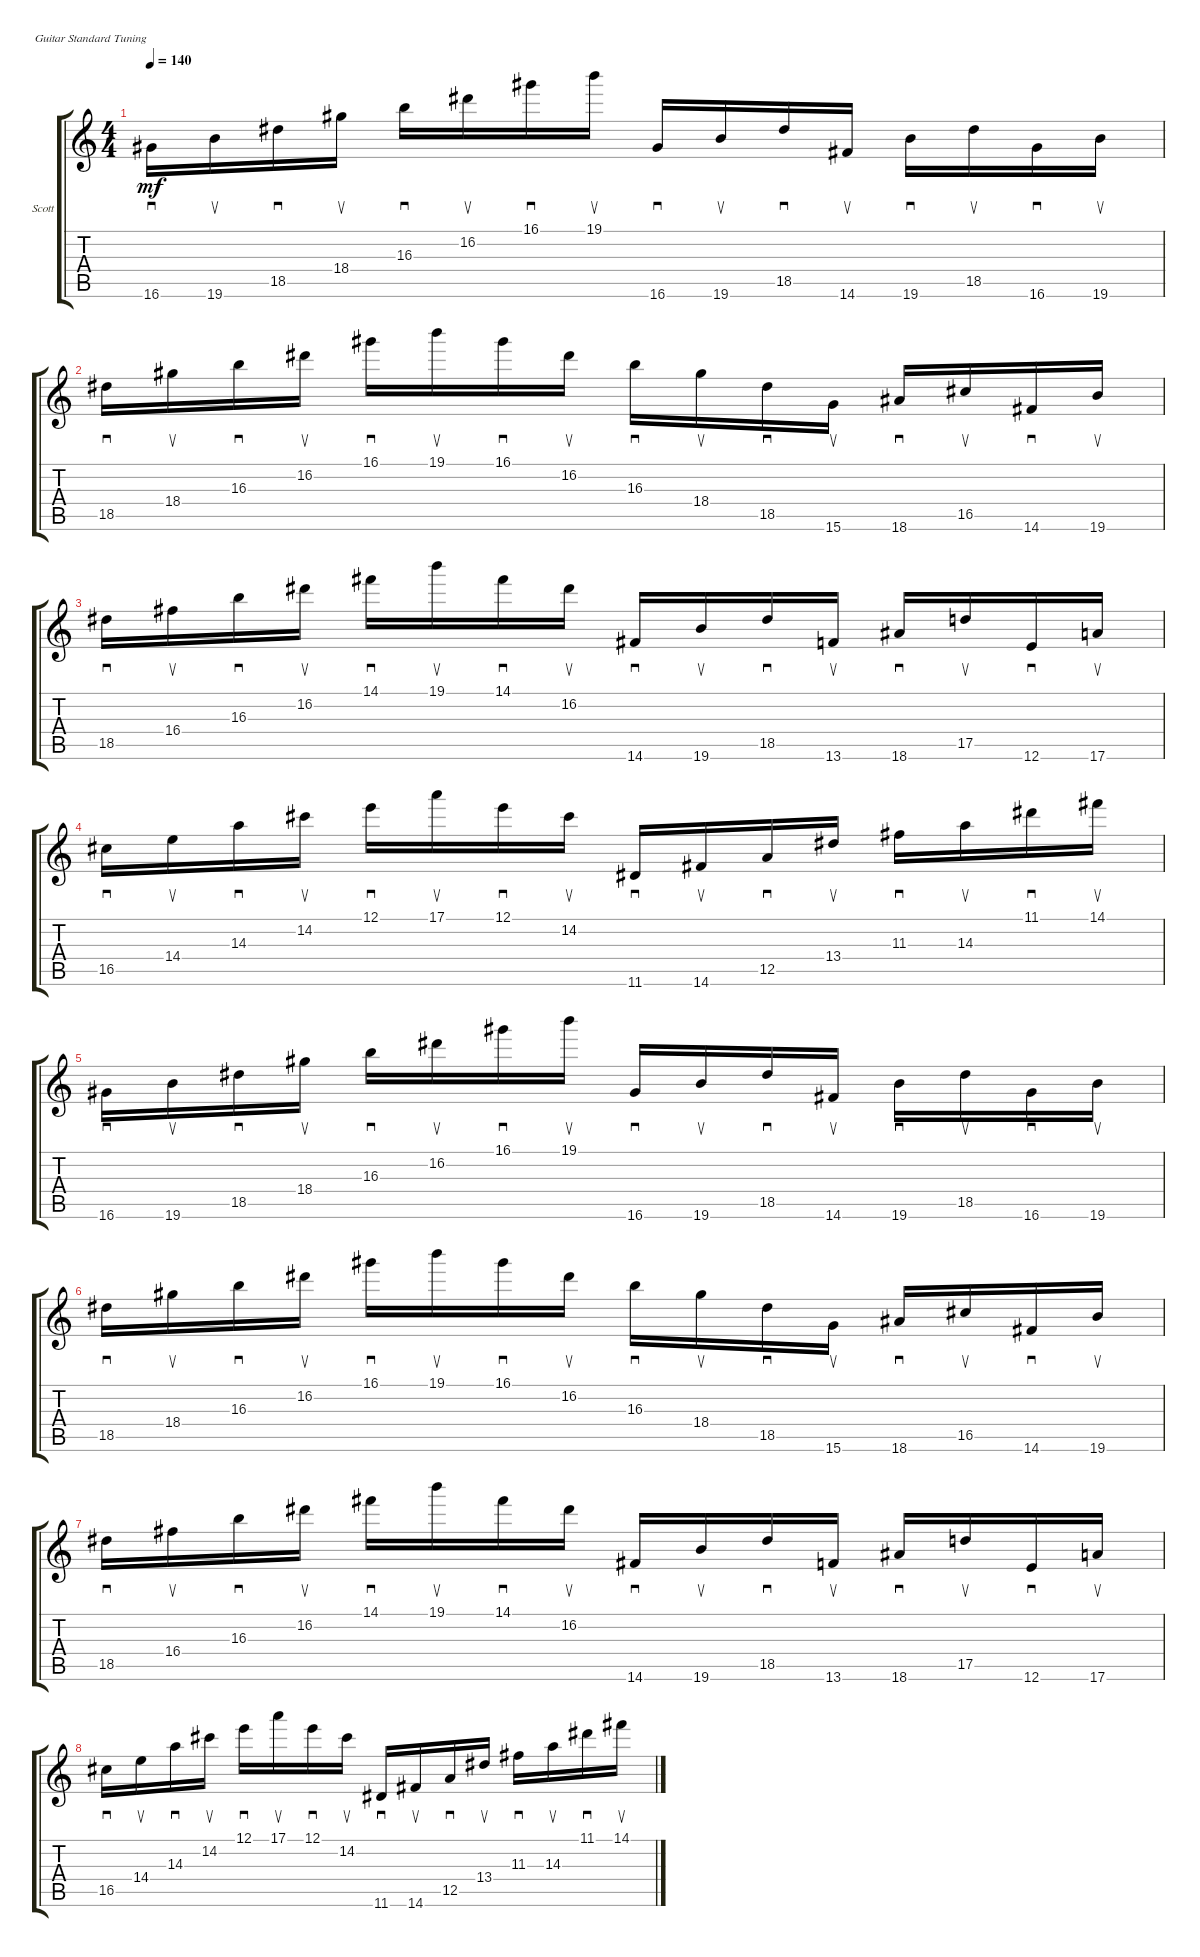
\defaultSystemsLayout 4
\bracketExtendMode groupsimilarinstruments
\firstSystemTrackNameOrientation horizontal
\otherSystemsTrackNameOrientation horizontal
\track ("Scott" "Scott") {instrument electricguitarclean}
\staff {score tabs}
\tuning (E4 B3 G3 D3 A2 E2)
\ts (4 4)
\tempo 140
\clef g2
\ks c
16.6.16{sd dy mf} 19.6.16{su} 18.5.16{sd} 18.4.16{su} 16.3.16{sd} 16.2.16{su} 16.1.16{sd} 19.1.16{su} 16.6.16{sd} 19.6.16{su} 18.5.16{sd} 14.6.16{su} 19.6.16{sd} 18.5.16{su} 16.6.16{sd} 19.6.16{su} |
18.5.16{sd} 18.4.16{su} 16.3.16{sd} 16.2.16{su} 16.1.16{sd} 19.1.16{su} 16.1.16{sd} 16.2.16{su} 16.3.16{sd} 18.4.16{su} 18.5.16{sd} 15.6.16{su} 18.6.16{sd} 16.5.16{su} 14.6.16{sd} 19.6.16{su} |
18.5.16{sd} 16.4.16{su} 16.3.16{sd} 16.2.16{su} 14.1.16{sd} 19.1.16{su} 14.1.16{sd} 16.2.16{su} 14.6.16{sd} 19.6.16{su} 18.5.16{sd} 13.6.16{su} 18.6.16{sd} 17.5.16{su} 12.6.16{sd} 17.6.16{su} |
16.5.16{sd} 14.4.16{su} 14.3.16{sd} 14.2.16{su} 12.1.16{sd} 17.1.16{su} 12.1.16{sd} 14.2.16{su} 11.6.16{sd} 14.6.16{su} 12.5.16{sd} 13.4.16{su} 11.3.16{sd} 14.3.16{su} 11.1.16{sd} 14.1.16{su} |
16.6.16{sd} 19.6.16{su} 18.5.16{sd} 18.4.16{su} 16.3.16{sd} 16.2.16{su} 16.1.16{sd} 19.1.16{su} 16.6.16{sd} 19.6.16{su} 18.5.16{sd} 14.6.16{su} 19.6.16{sd} 18.5.16{su} 16.6.16{sd} 19.6.16{su} |
18.5.16{sd} 18.4.16{su} 16.3.16{sd} 16.2.16{su} 16.1.16{sd} 19.1.16{su} 16.1.16{sd} 16.2.16{su} 16.3.16{sd} 18.4.16{su} 18.5.16{sd} 15.6.16{su} 18.6.16{sd} 16.5.16{su} 14.6.16{sd} 19.6.16{su} |
18.5.16{sd} 16.4.16{su} 16.3.16{sd} 16.2.16{su} 14.1.16{sd} 19.1.16{su} 14.1.16{sd} 16.2.16{su} 14.6.16{sd} 19.6.16{su} 18.5.16{sd} 13.6.16{su} 18.6.16{sd} 17.5.16{su} 12.6.16{sd} 17.6.16{su} |
16.5.16{sd} 14.4.16{su} 14.3.16{sd} 14.2.16{su} 12.1.16{sd} 17.1.16{su} 12.1.16{sd} 14.2.16{su} 11.6.16{sd} 14.6.16{su} 12.5.16{sd} 13.4.16{su} 11.3.16{sd} 14.3.16{su} 11.1.16{sd} 14.1.16{su}
